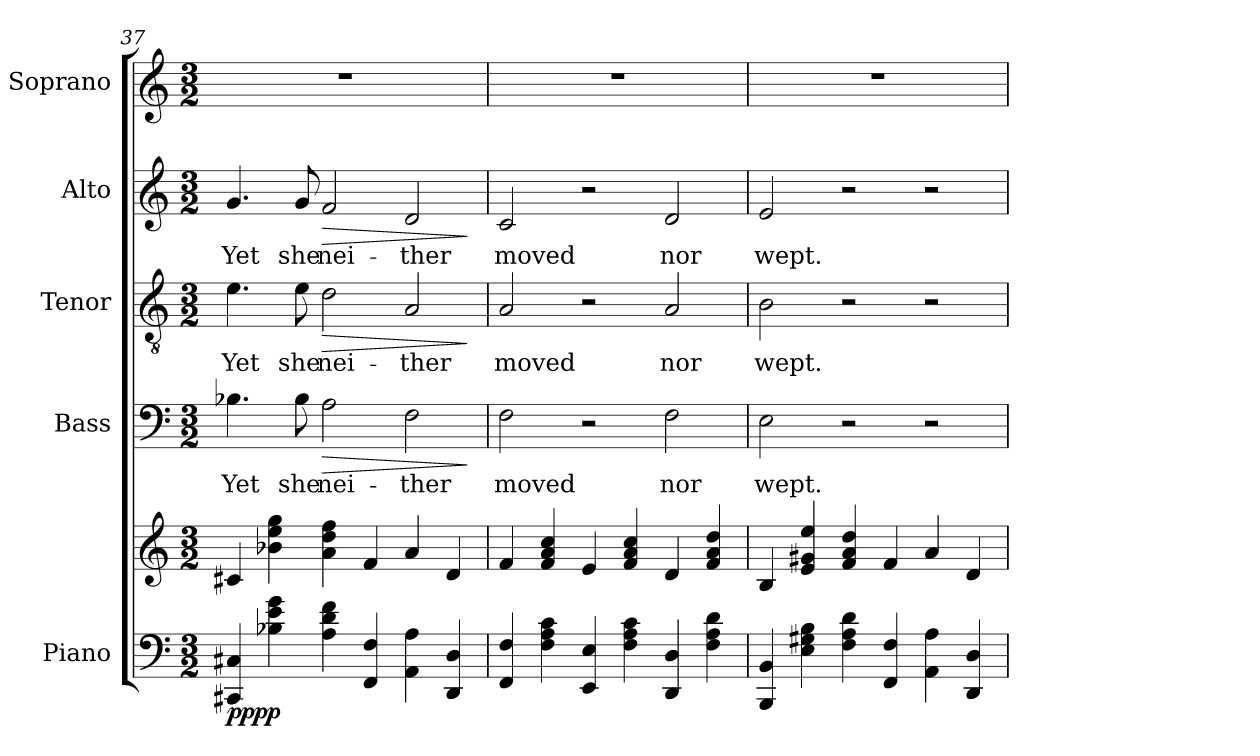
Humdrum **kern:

**kern	**kern	**dynam	**kern	**text	**dynam	**kern	**text	**dynam	**kern	**text	**dynam	**kern
*part5	*part5	*part5	*part4	*part4	*part4	*part3	*part3	*part3	*part2	*part2	*part2	*part1
*staff6	*staff5	*staff5/6	*staff4	*staff4	*staff4	*staff3	*staff3	*staff3	*staff2	*staff2	*staff2	*staff1
*I"Piano	*	*	*I"Bass	*	*	*I"Tenor	*	*	*I"Alto	*	*	*I"Soprano
*	*	*	*I'B	*	*	*I'T	*	*	*I'A	*	*	*I'S
!!LO:LB:g=z
*clefF4	*clefG2	*	*clefF4	*	*	*clefGv2	*	*	*clefG2	*	*	*clefG2
*k[]	*k[]	*	*k[]	*	*	*k[]	*	*	*k[]	*	*	*k[]
*C:	*C:	*	*C:	*	*	*C:	*	*	*C:	*	*	*C:
*M3/2	*M3/2	*	*M3/2	*	*	*M3/2	*	*	*M3/2	*	*	*M3/2
=37	=37	=37	=37	=37	=37	=37	=37	=37	=37	=37	=37	=37
!	!	!LO:DY:b=2	!	!LO:LY:b	!	!	!LO:LY:b	!	!	!LO:LY:b	!	!LO:N:vis=1
!	!	!LO:DY:n=1:b	!	!	!	!	!	!	!	!	!	!
4CC#X 4C#X	4c#X	pp pp	4.B-X	Yet	.	4.e	Yet	.	4.g	Yet	.	1.r
4B-X 4e 4g	4b-X 4ee 4gg	.	.	.	.	.	.	.	.	.	.	.
!	!	!	!	!LO:LY:b	!	!	!LO:LY:b	!	!	!LO:LY:b	!	!
.	.	.	8B-	she	.	8e	she	.	8g	she	.	.
!	!	!	!	!LO:LY:b	!LO:HP:b	!	!LO:LY:b	!LO:HP:b	!	!LO:LY:b	!LO:HP:b	!
4A 4d 4f	4a 4dd 4ff	.	2A	nei-	>	2d	nei-	>	2f	nei-	>	.
4FF 4F	4f	.	.	.	.	.	.	.	.	.	.	.
!	!	!	!	!LO:LY:b	!	!	!LO:LY:b	!	!	!LO:LY:b	!	!
4AA 4A	4a	.	2F	-ther	.	2A	-ther	.	2d	-ther	.	.
4DD 4D	4d	.	.	.	.	.	.	.	.	.	.	.
.	.	.	.	.	]	.	.	]	.	.	]	.
=38	=38	=38	=38	=38	=38	=38	=38	=38	=38	=38	=38	=38
!	!	!	!	!LO:LY:b	!	!	!LO:LY:b	!	!	!LO:LY:b	!	!LO:N:vis=1
4FF 4F	4f	.	2F	moved	.	2A	moved	.	2c	moved	.	1.r
4F 4A 4c	4f 4a 4cc	.	.	.	.	.	.	.	.	.	.	.
4EE 4E	4e	.	2r	.	.	2r	.	.	2r	.	.	.
4F 4A 4c	4f 4a 4cc	.	.	.	.	.	.	.	.	.	.	.
!	!	!	!	!LO:LY:b	!	!	!LO:LY:b	!	!	!LO:LY:b	!	!
4DD 4D	4d	.	2F	nor	.	2A	nor	.	2d	nor	.	.
4F 4A 4d	4f 4a 4dd	.	.	.	.	.	.	.	.	.	.	.
=39	=39	=39	=39	=39	=39	=39	=39	=39	=39	=39	=39	=39
!	!	!	!	!LO:LY:b	!	!	!LO:LY:b	!	!	!LO:LY:b	!	!LO:N:vis=1
4BBB 4BB	4B	.	2E	wept.	.	2B	wept.	.	2e	wept.	.	1.r
4E 4G#X 4B	4e 4g#X 4ee	.	.	.	.	.	.	.	.	.	.	.
4F 4A 4d	4f 4a 4dd	.	2r	.	.	2r	.	.	2r	.	.	.
4FF 4F	4f	.	.	.	.	.	.	.	.	.	.	.
4AA 4A	4a	.	2r	.	.	2r	.	.	2r	.	.	.
4DD 4D	4d	.	.	.	.	.	.	.	.	.	.	.
=	=	=	=	=	=	=	=	=	=	=	=	=
*-	*-	*-	*-	*-	*-	*-	*-	*-	*-	*-	*-	*-
